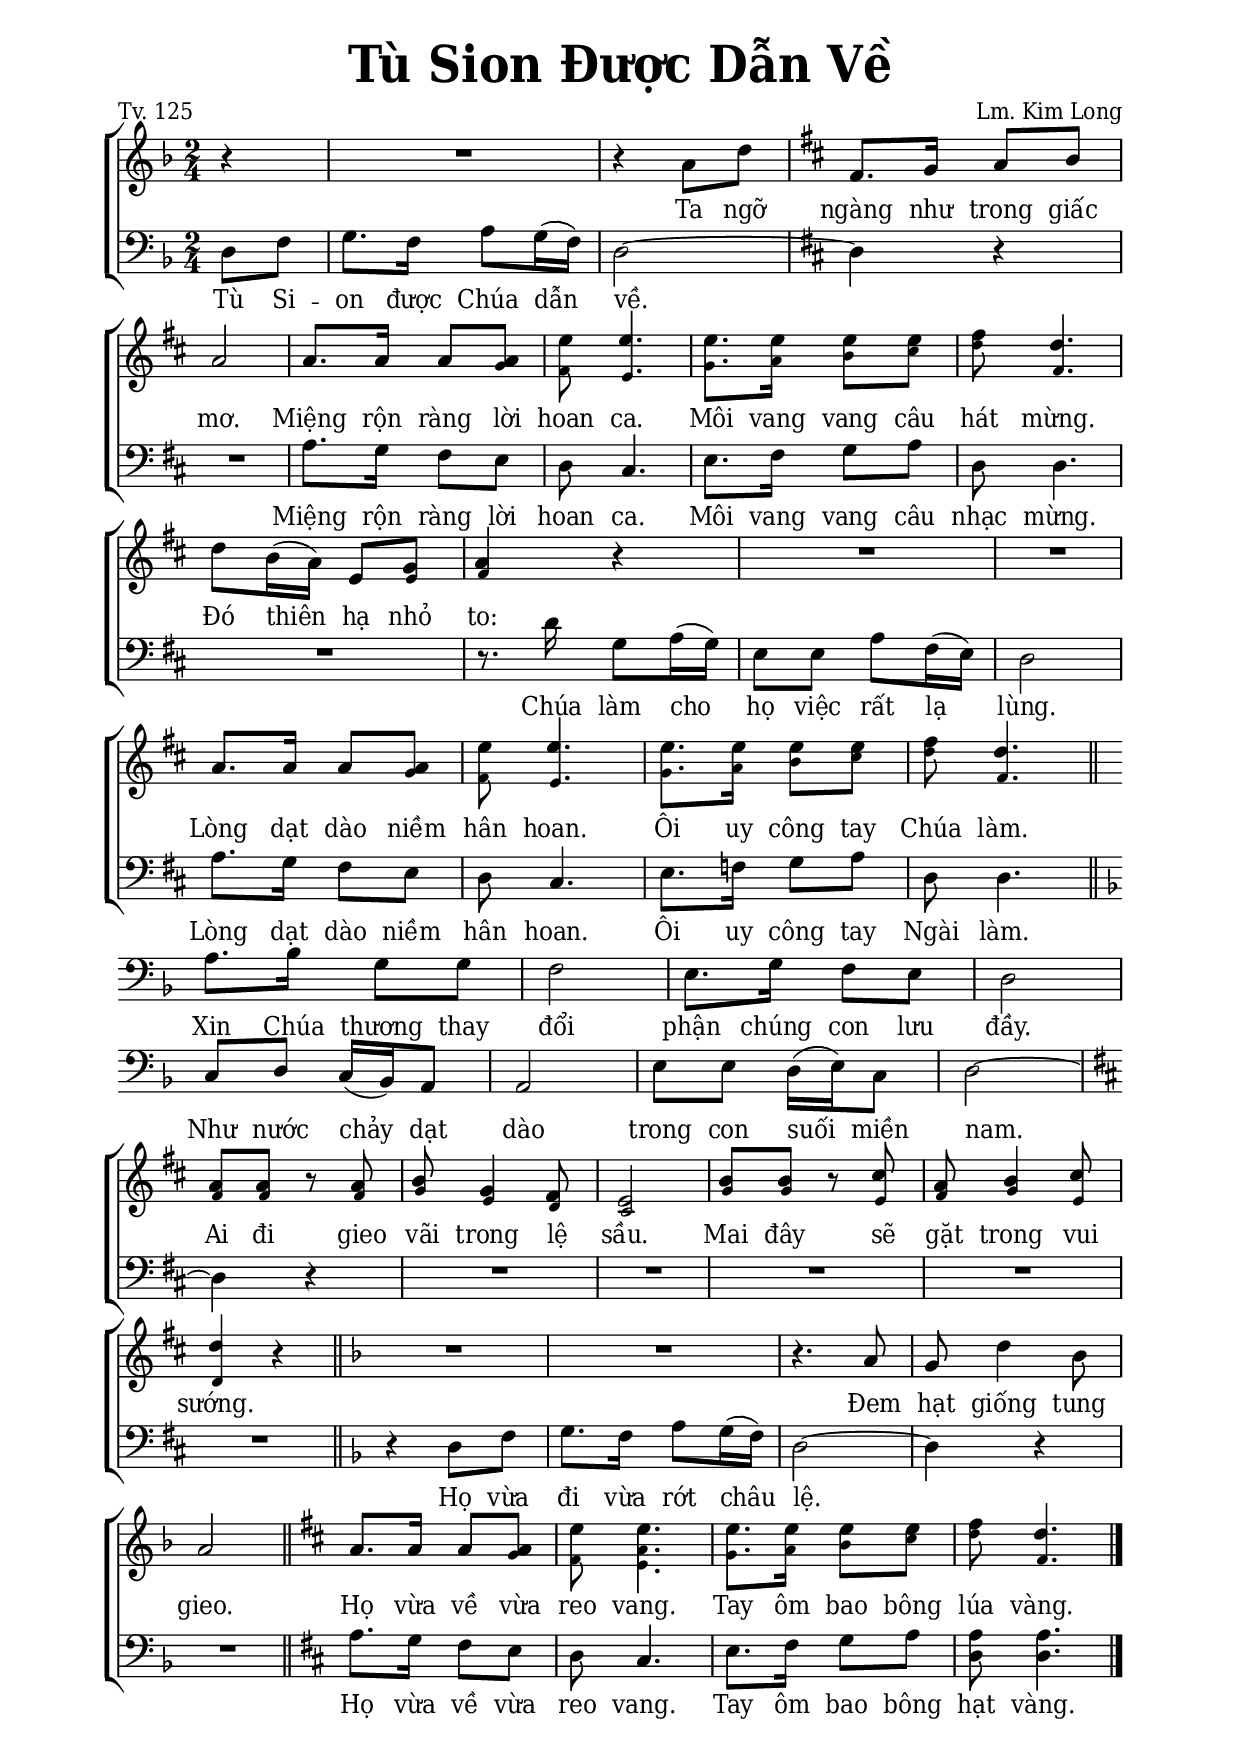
% Cài đặt chung\
\version "2.22.1"
\include "english.ly"

\header {
  title = \markup { \fontsize #3 "Tù Sion Được Dẫn Về" }
  poet = "Tv. 125"
  composer = "Lm. Kim Long"
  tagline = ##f
}

% Nhạc phiên khúc
nhacPhienKhucSop = \relative c'' {
  \set Staff.printKeyCancellation = ##f
  \partial 4 r4
  R2
  r4 a8 d |
  
  \key d \major
  fs,8. g16 a8 b |
  a2 |
  a8. a16 a8 a |
  e' e4. |
  e8. e16 e8 e8 |
  fs d4. |
  d8 b16 (a) e8 g |
  a4 r |
  R2*2
  a8. a16 a8 a |
  e' e4. |
  e8. e16 e8 e |
  fs d4. \bar "||"
  
  R2*8
  a8 a r a |
  b g4 fs8 |
  e2 |
  b'8 b r cs |
  a b4 cs8 |
  d4 r \bar "||"
  
  \key f \major
  R2*2
  r4. a8 |
  g d'4 bf8 |
  a2 \bar "||"
  
  \key d \major
  a8. a16 a8 a |
  e' \once \stemDown e4. |
  e8. e16 e8 e |
  fs d4. \bar "|."
}

nhacPhienKhucAlto = \relative c'' {
  \set Staff.printKeyCancellation = ##f
  r4
  R2
  r4 a8 d |
  
  \key d \major
  fs,8. g16 a8 b |
  a2 |
  a8. a16 a8 g |
  fs e4. |
  g8. a16 b8 cs |
  d fs,4. |
  d'8 b16 (a) e8 e |
  fs4 r |
  R2*2
  a8. a16 a8 g |
  fs e4. |
  g8. a16 b8 cs |
  d fs,4. |
  
  R2*8
  fs8 fs r fs |
  g e4 d8 |
  cs2 |
  g'8 g r e |
  fs g4 e8 |
  d4 r |
  
  \key f \major
  R2*2
  r4. a'8 |
  g d'4 bf8 |
  a2 |
  
  \key d \major
  a8. a16 a8 g |
  fs <a e>4. |
  g8. a16 b8 cs |
  d fs,4.
}

nhacPhienKhucBas = \relative c {
  \set Staff.printKeyCancellation = ##f
  d8 f |
  g8. f16 a8 g16 (f) |
  d2 ~ |
  
  \key d \major
  d4 r |
  R2
  a'8. g16 fs8 e |
  d cs4. |
  e8. fs16 g8 a |
  d, d4. |
  R2
  r8. d'16 g,8 a16 (g) |
  e8 e a fs16 (e) |
  d2 |
  a'8. g16 fs8 e |
  d cs4. e8. f16 g8 a |
  d, d4. |
  
  \key f \major
  a'8. bf16 g8 g |
  f2 |
  e8. g16 f8 e |
  d2 |
  c8 d c16 (bf) a8 |
  a2 |
  e'8 e d16 (e) c8 |
  d2 ~ |
  
  \key d \major
  d4 r |
  R2*5
  
  \key f \major
  r4 d8 f |
  g8. f16 a8 g16 (f) |
  d2 ~ |
  d4 r |
  R2
  
  \key d \major
  a'8. g16 fs8 e |
  d cs4. |
  e8. fs16 g8 a |
  <a d,> <a d,>4.
}

% Lời
loiPhienKhucSop = \lyrics {
  Ta ngỡ ngàng như trong giấc mơ.
  Miệng rộn ràng lời hoan ca.
  Môi vang vang câu hát mừng.
  Đó thiên hạ nhỏ to:
  Lòng dạt dào niềm hân hoan.
  Ôi uy công tay Chúa làm.
  Ai đi gieo vãi trong lệ sầu.
  Mai đây sẽ gặt trong vui sướng.
  Đem hạt giống tung gieo.
  Họ vừa về vừa reo vang.
  Tay ôm bao bông lúa vàng.
}

loiPhienKhucBas = \lyrics {
  Tù Si -- on được Chúa dẫn về.
  Miệng rộn ràng lời hoan ca.
  Môi vang vang câu nhạc mừng.
  Chúa làm cho họ việc rất lạ lùng.
  Lòng dạt dào niềm hân hoan.
  Ôi uy công tay Ngài làm.
  Xin Chúa thương thay đổi phận chúng con lưu đầy.
  Như nước chảy dạt dào trong con suối miền nam.
  Họ vừa đi vừa rớt châu lệ.
  Họ vừa về vừa reo vang.
  Tay ôm bao bông hạt vàng.
}

% Dàn trang
\paper {
  #(set-paper-size "a4")
  top-margin = 5\mm
  bottom-margin = 5\mm
  left-margin = 20\mm
  right-margin = 20\mm
  indent = #0
  #(define fonts
	 (make-pango-font-tree "Deja Vu Serif Condensed"
	 		       "Deja Vu Serif Condensed"
			       "Deja Vu Serif Condensed"
			       (/ 20 20)))
  print-page-number = ##f
  page-count = 1
  %systems-per-page = 4
}

TongNhip = {
  \key f \major \time 2/4
  \set Timing.beamExceptions = #'()
  \set Timing.baseMoment = #(ly:make-moment 1/4)
}

% Đổi kích thước nốt cho bè phụ
notBePhu =
#(define-music-function (font-size music) (number? ly:music?)
   (for-some-music
     (lambda (m)
       (if (music-is-of-type? m 'rhythmic-event)
           (begin
             (set! (ly:music-property m 'tweaks)
                   (cons `(font-size . ,font-size)
                         (ly:music-property m 'tweaks)))
             #t)
           #f))
     music)
   music)

\score {
  \new ChoirStaff <<
    \new Staff \with {
        printPartCombineTexts = ##f
      }
      <<
        \new Voice \TongNhip \partCombine 
          \nhacPhienKhucSop
          \notBePhu -2 { \nhacPhienKhucAlto }
        \new NullVoice = beSop \nhacPhienKhucSop
      \new Lyrics \lyricsto beSop \loiPhienKhucSop
    >>
    \new Staff <<
      \new Voice = "beBas" {
        \clef bass \TongNhip \nhacPhienKhucBas
      }
      \new Lyrics \lyricsto beBas \loiPhienKhucBas
    >>
  >>
  \layout {
    \override Lyrics.LyricSpace.minimum-distance = #1.5
    \override Score.BarNumber.break-visibility = ##(#f #f #f)
    \context {
      \Staff \RemoveEmptyStaves
      \override VerticalAxisGroup.remove-first = ##t
    }
  } 
}
